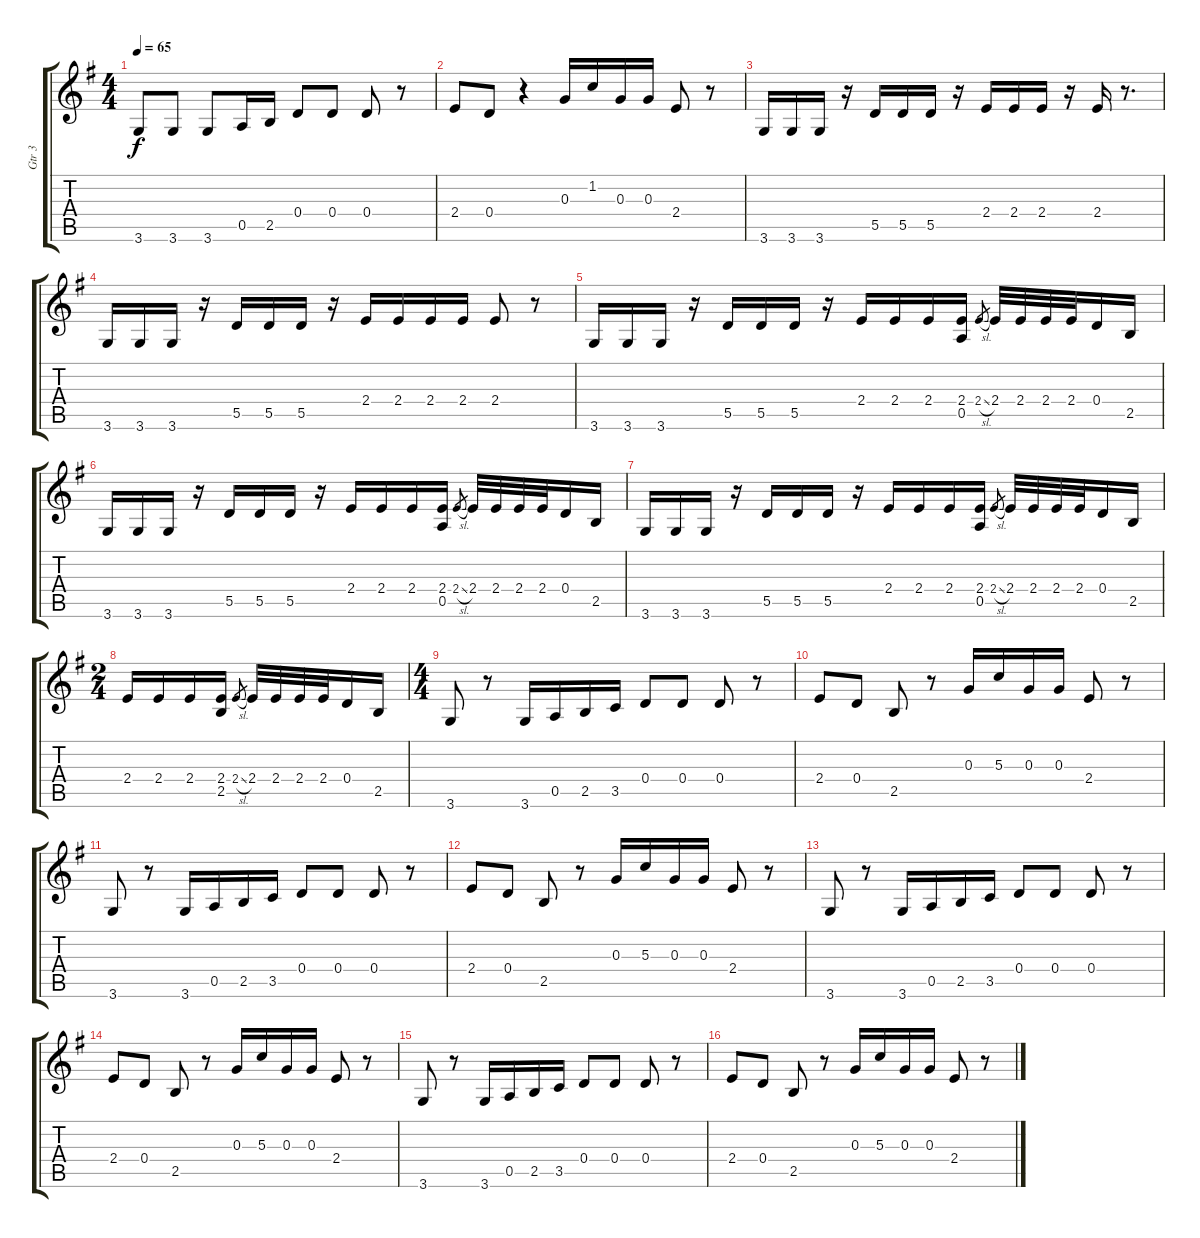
\track ("Gtr 3" "Gtr 3") {instrument electricguitarclean}
\staff {score tabs}
\tuning (E4 B3 G3 D3 A2 E2) {hide}
\ts (4 4)
\tempo 65
\clef g2
\ks g
3.6.8{dy f} 3.6.8 3.6.8 0.5.16 2.5.16 0.4.8 0.4.8 0.4.8 r.8 |
2.4.8 0.4.8 r.4 0.3.16 1.2.16 0.3.16 0.3.16 2.4.8 r.8 |
3.6.16 3.6.16 3.6.16 r.16 5.5.16 5.5.16 5.5.16 r.16 2.4.16 2.4.16 2.4.16 r.16 2.4.16 r.8{d} |
3.6.16 3.6.16 3.6.16 r.16 5.5.16 5.5.16 5.5.16 r.16 2.4.16 2.4.16 2.4.16 2.4.16 2.4.8 r.8 |
3.6.16 3.6.16 3.6.16 r.16 5.5.16 5.5.16 5.5.16 r.16 2.4.16 2.4.16 2.4.16 (2.4 0.5).16 2.4{sl}.8{gr} 2.4.32 2.4.32 2.4.32 2.4.32 0.4.16 2.5.16 |
3.6.16 3.6.16 3.6.16 r.16 5.5.16 5.5.16 5.5.16 r.16 2.4.16 2.4.16 2.4.16 (2.4 0.5).16 2.4{sl}.8{gr} 2.4.32 2.4.32 2.4.32 2.4.32 0.4.16 2.5.16 |
3.6.16 3.6.16 3.6.16 r.16 5.5.16 5.5.16 5.5.16 r.16 2.4.16 2.4.16 2.4.16 (2.4 0.5).16 2.4{sl}.8{gr} 2.4.32 2.4.32 2.4.32 2.4.32 0.4.16 2.5.16 |
\ts (2 4)
2.4.16 2.4.16 2.4.16 (2.4 2.5).16 2.4{sl}.8{gr} 2.4.32 2.4.32 2.4.32 2.4.32 0.4.16 2.5.16 |
\ts (4 4)
3.6.8 r.8 3.6.16 0.5.16 2.5.16 3.5.16 0.4.8 0.4.8 0.4.8 r.8 |
2.4.8 0.4.8 2.5.8 r.8 0.3.16 5.3.16 0.3.16 0.3.16 2.4.8 r.8 |
3.6.8 r.8 3.6.16 0.5.16 2.5.16 3.5.16 0.4.8 0.4.8 0.4.8 r.8 |
2.4.8 0.4.8 2.5.8 r.8 0.3.16 5.3.16 0.3.16 0.3.16 2.4.8 r.8 |
3.6.8 r.8 3.6.16 0.5.16 2.5.16 3.5.16 0.4.8 0.4.8 0.4.8 r.8 |
2.4.8 0.4.8 2.5.8 r.8 0.3.16 5.3.16 0.3.16 0.3.16 2.4.8 r.8 |
3.6.8 r.8 3.6.16 0.5.16 2.5.16 3.5.16 0.4.8 0.4.8 0.4.8 r.8 |
2.4.8 0.4.8 2.5.8 r.8 0.3.16 5.3.16 0.3.16 0.3.16 2.4.8 r.8
